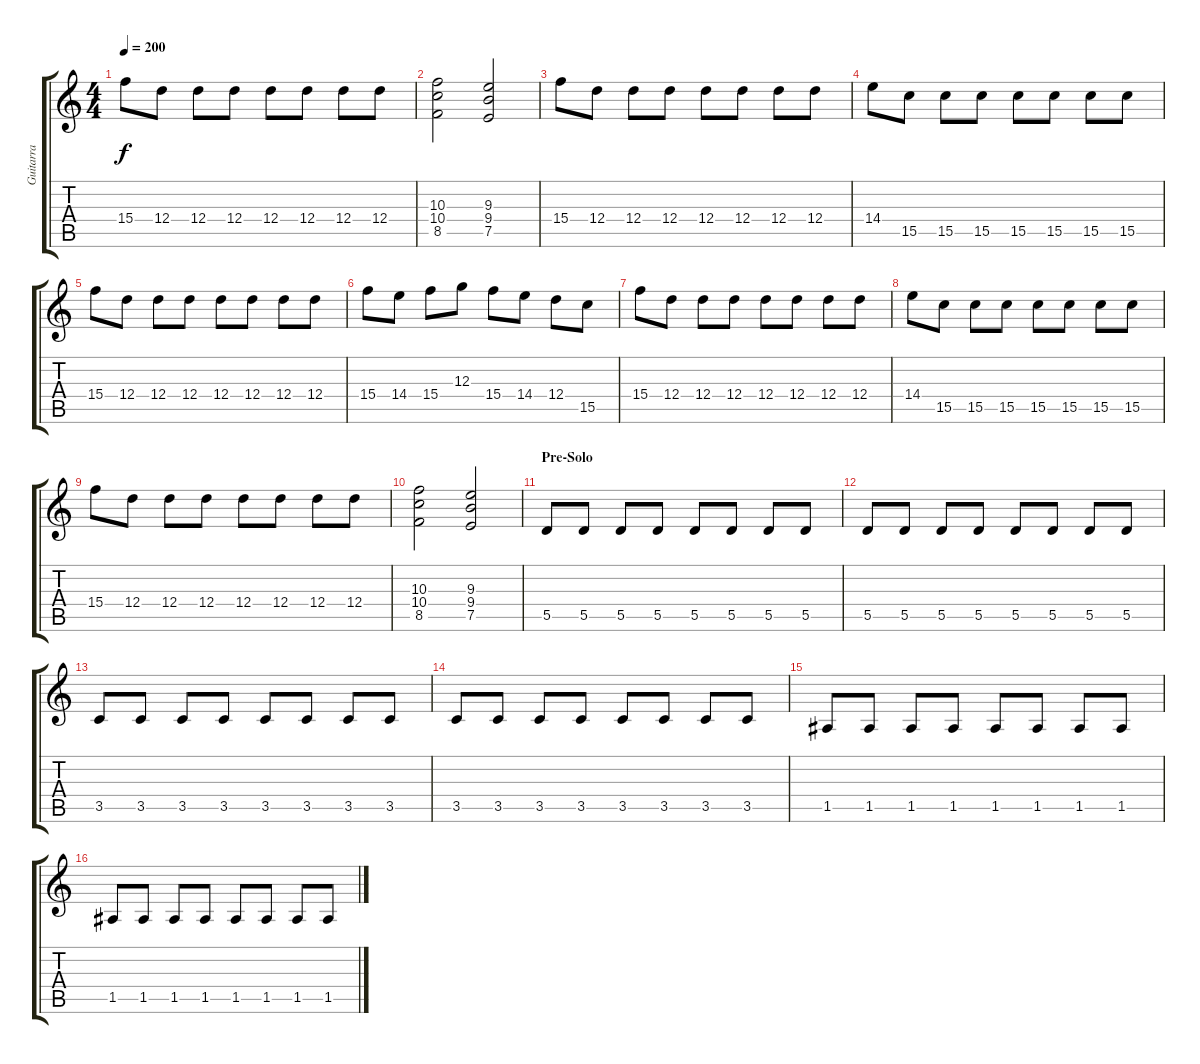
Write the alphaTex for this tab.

\track ("Guitarra" "Guitarra") {instrument distortionguitar}
\staff {score tabs}
\tuning (E4 B3 G3 D3 A2 E2) {hide}
\ts (4 4)
\tempo 200
\clef g2
\ks c
15.4.8{dy f} 12.4.8 12.4.8 12.4.8 12.4.8 12.4.8 12.4.8 12.4.8 |
(10.3 10.4 8.5).2 (9.3 9.4 7.5).2 |
15.4.8 12.4.8 12.4.8 12.4.8 12.4.8 12.4.8 12.4.8 12.4.8 |
14.4.8 15.5.8 15.5.8 15.5.8 15.5.8 15.5.8 15.5.8 15.5.8 |
15.4.8 12.4.8 12.4.8 12.4.8 12.4.8 12.4.8 12.4.8 12.4.8 |
15.4.8 14.4.8 15.4.8 12.3.8 15.4.8 14.4.8 12.4.8 15.5.8 |
15.4.8 12.4.8 12.4.8 12.4.8 12.4.8 12.4.8 12.4.8 12.4.8 |
14.4.8 15.5.8 15.5.8 15.5.8 15.5.8 15.5.8 15.5.8 15.5.8 |
15.4.8 12.4.8 12.4.8 12.4.8 12.4.8 12.4.8 12.4.8 12.4.8 |
(10.3 10.4 8.5).2 (9.3 9.4 7.5).2 |
\section ("" "Pre-Solo")
5.5.8 5.5.8 5.5.8 5.5.8 5.5.8 5.5.8 5.5.8 5.5.8 |
5.5.8 5.5.8 5.5.8 5.5.8 5.5.8 5.5.8 5.5.8 5.5.8 |
3.5.8 3.5.8 3.5.8 3.5.8 3.5.8 3.5.8 3.5.8 3.5.8 |
3.5.8 3.5.8 3.5.8 3.5.8 3.5.8 3.5.8 3.5.8 3.5.8 |
1.5.8 1.5.8 1.5.8 1.5.8 1.5.8 1.5.8 1.5.8 1.5.8 |
1.5.8 1.5.8 1.5.8 1.5.8 1.5.8 1.5.8 1.5.8 1.5.8
